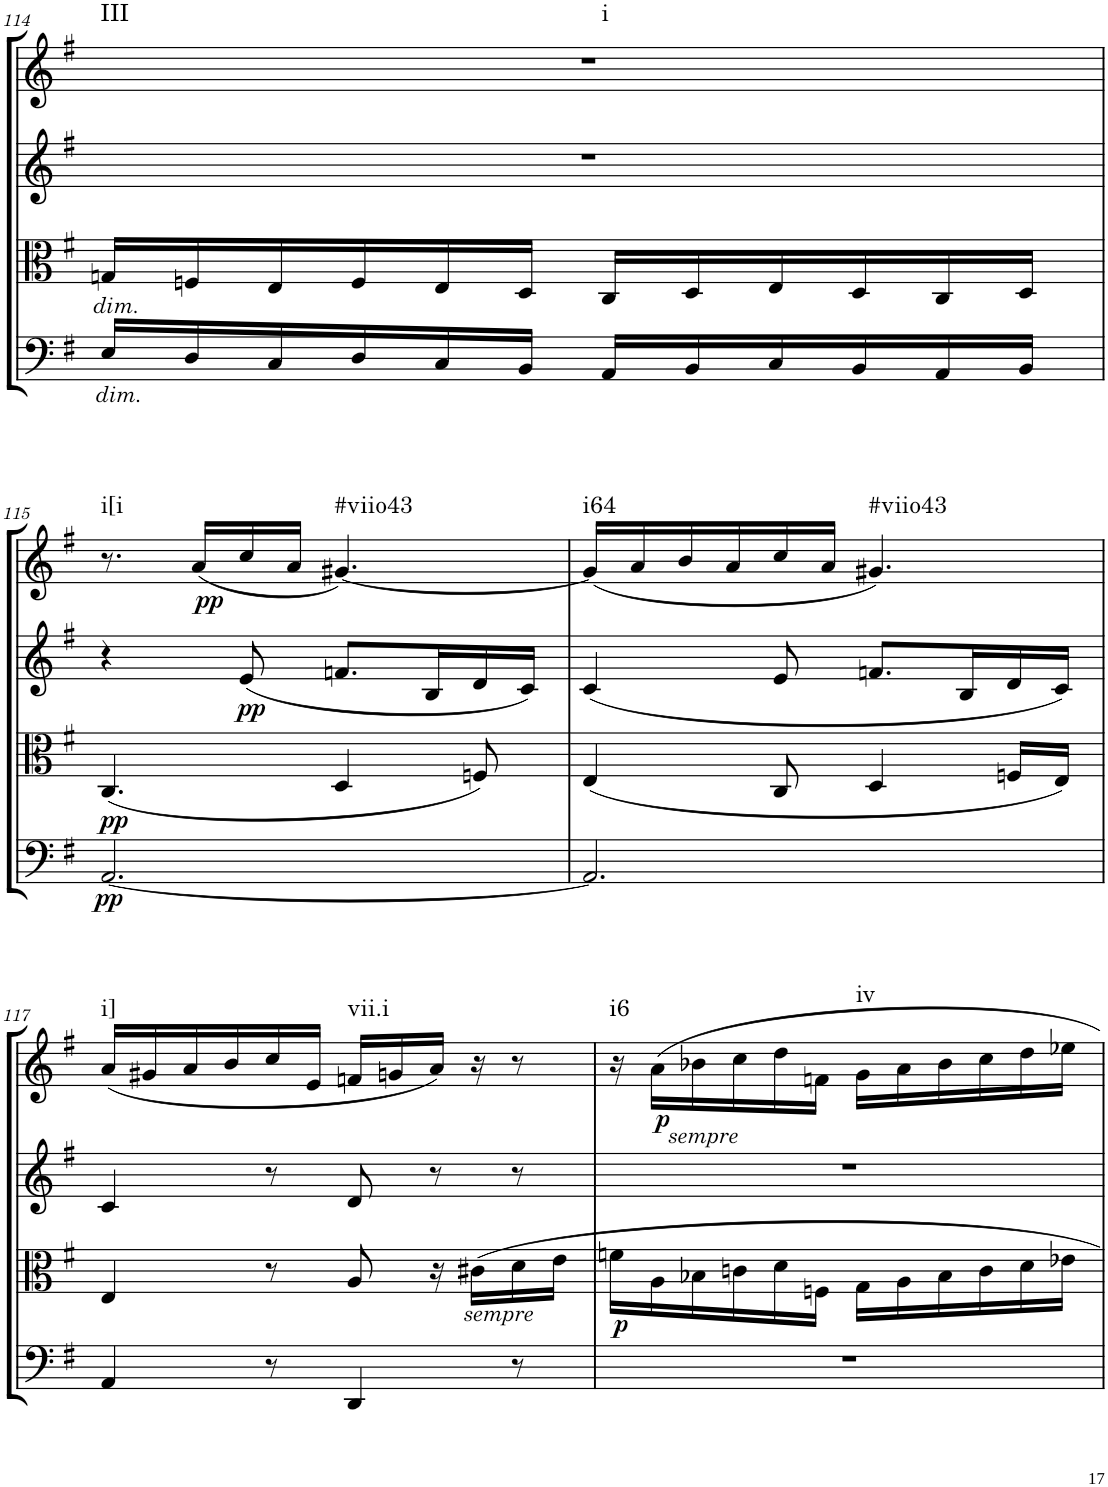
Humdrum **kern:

**kern	**dynam	**kern	**dynam	**kern	**dynam	**kern	**dynam	**harte
*part4	*part4	*part3	*part3	*part2	*part2	*part1	*part1	*part1
*staff4	*staff4	*staff3	*staff3	*staff2	*staff2	*staff1	*staff1	*
*I"Violoncello.	*	*I"Viola	*	*I"Violin II.	*	*I"Violin I.	*	*
*I'Vc	*	*I'Vla	*	*I'Vln	*	*I'Vln	*	*
!!LO:PB:g=z
*clefF4	*	*clefC3	*	*clefG2	*	*clefG2	*	*
*k[f#]	*	*k[f#]	*	*k[f#]	*	*k[f#]	*	*
*M6/8	*	*M6/8	*	*M6/8	*	*M6/8	*	*
=114	=114	=114	=114	=114	=114	=114	=114	=114
!	!	!LO:TX:b:i:t=dim.	!	!	!	!	!	!
!LO:TX:b:i:t=dim.	!	!	!	!	!	!	!	!LO:H:n=1:kt=III
!	!	!	!	!	!	!	!	!LO:H:n=2:kt=i
16E/LL	.	16Gn/LL	.	2.r	.	2.r	.	N N
16D/	.	16Fn/	.	.	.	.	.	.
16C/	.	16E/	.	.	.	.	.	.
16D/	.	16F/	.	.	.	.	.	.
16C/	.	16E/	.	.	.	.	.	.
16BB/JJ	.	16D/JJ	.	.	.	.	.	.
16AA/LL	.	16C/LL	.	.	.	.	.	.
16BB/	.	16D/	.	.	.	.	.	.
16C/	.	16E/	.	.	.	.	.	.
16BB/	.	16D/	.	.	.	.	.	.
16AA/	.	16C/	.	.	.	.	.	.
16BB/JJ	.	16D/JJ	.	.	.	.	.	.
!!LO:LB:g=z
=115	=115	=115	=115	=115	=115	=115	=115	=115
!	!LO:DY:b	!	!LO:DY:b	!	!	!	!	!LO:H:kt=i[i
[2.AA/	pp	(4.C/	pp	4r	.	8.r	.	N
!	!	!	!	!	!	!	!LO:DY:b	!
.	.	.	.	.	.	(16a/LL	pp	.
!	!	!	!	!	!LO:DY:b	!	!	!
.	.	.	.	(8e/	pp	16cc/	.	.
.	.	.	.	.	.	16a/JJ	.	.
!	!	!	!	!	!	!	!	!LO:H:kt=#viio43
.	.	4D/	.	8.fn/L	.	[4.g#X/)	.	N
.	.	.	.	16B/L	.	.	.	.
.	.	8Fn/)	.	16d/	.	.	.	.
.	.	.	.	16c/JJ)	.	.	.	.
=116	=116	=116	=116	=116	=116	=116	=116	=116
!	!	!	!	!	!	!	!	!LO:H:kt=i64
2.AA/]	.	(4E/	.	(4c/	.	(16g#/LL]	.	N
.	.	.	.	.	.	16a/	.	.
.	.	.	.	.	.	16b/	.	.
.	.	.	.	.	.	16a/	.	.
.	.	8C/	.	8e/	.	16cc/	.	.
.	.	.	.	.	.	16a/JJ	.	.
!	!	!	!	!	!	!	!	!LO:H:kt=#viio43
.	.	4D/	.	8.fn/L	.	4.g#X/)	.	N
.	.	.	.	16B/L	.	.	.	.
.	.	16Fn/LL	.	16d/	.	.	.	.
.	.	16E/JJ)	.	16c/JJ)	.	.	.	.
!!LO:LB:g=z
=117	=117	=117	=117	=117	=117	=117	=117	=117
!	!	!	!	!	!	!	!	!LO:H:kt=i]
4AA/	.	4E/	.	4c/	.	(16a/LL	.	N
.	.	.	.	.	.	16g#X/	.	.
.	.	.	.	.	.	16a/	.	.
.	.	.	.	.	.	16b/	.	.
8r	.	8r	.	8r	.	16cc/	.	.
.	.	.	.	.	.	16e/JJ	.	.
!	!	!	!	!	!	!	!	!LO:H:kt=vii.i
4DD/	.	8A/	.	8d/	.	16fn/LL	.	N
.	.	.	.	.	.	16gn/	.	.
.	.	16r	.	8r	.	16a/JJ)	.	.
!	!	!LO:TX:b:i:t=sempre	!	!	!	!	!	!
.	.	16c#X\LL	.	.	.	16r	.	.
8r	.	16d\	.	8r	.	8r	.	.
.	.	16e\JJ	.	.	.	.	.	.
=118	=118	=118	=118	=118	=118	=118	=118	=118
!	!	!	!	!	!	!LO:TX:b:i:t=sempre	!	!
!	!	!	!LO:DY:b	!	!	!	!	!LO:H:kt=i6
2.r	.	16fn\LL	p	2.r	.	16r	.	N
!	!	!	!	!	!	!	!LO:DY:b	!
.	.	16A\	.	.	.	16a\LL	p	.
.	.	16B-X\	.	.	.	16b-X\	.	.
.	.	16cn\	.	.	.	16cc\	.	.
.	.	16d\	.	.	.	16dd\	.	.
.	.	16Fn\JJ	.	.	.	16fn\JJ	.	.
!	!	!	!	!	!	!	!	!LO:H:kt=iv
.	.	16G\LL	.	.	.	16g\LL	.	N
.	.	16A\	.	.	.	16a\	.	.
.	.	16B-\	.	.	.	16b-\	.	.
.	.	16c\	.	.	.	16cc\	.	.
.	.	16d\	.	.	.	16dd\	.	.
.	.	16e-X\JJ	.	.	.	16ee-X\JJ	.	.
=	=	=	=	=	=	=	=	=
*-	*-	*-	*-	*-	*-	*-	*-	*-
